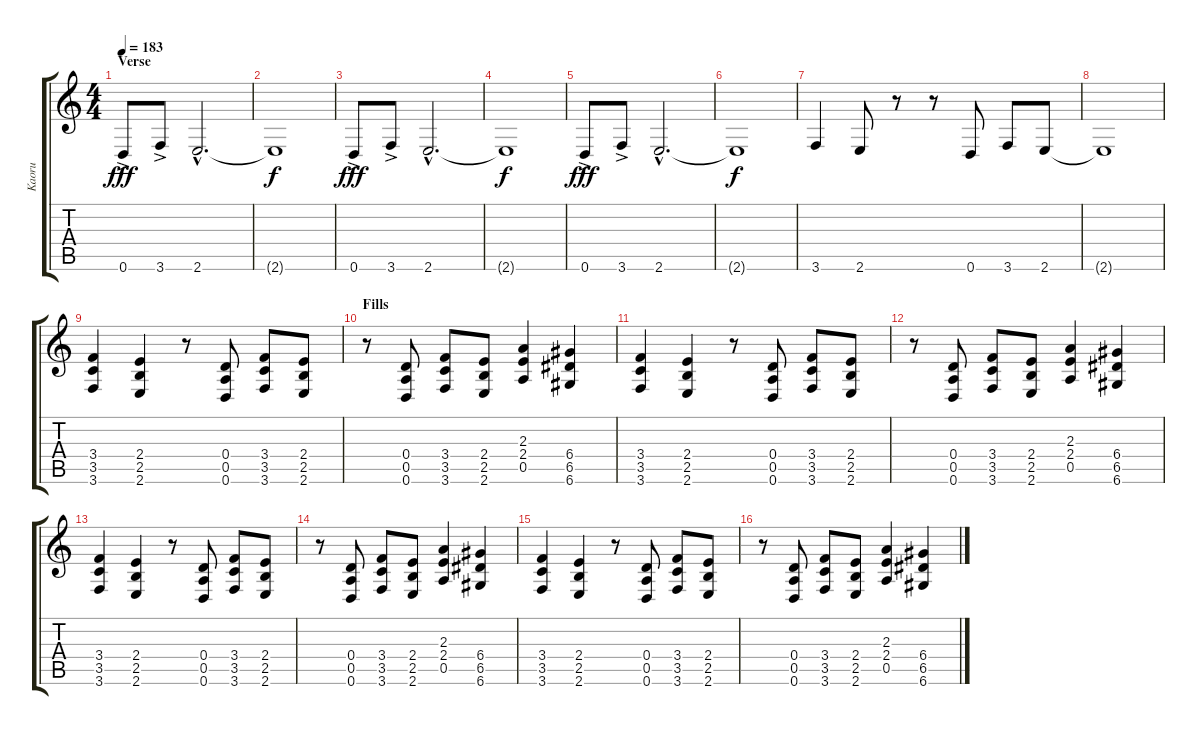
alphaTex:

\track ("Kaoru" "Kaoru") {instrument distortionguitar}
\staff {score tabs}
\tuning (E4 B3 G3 D3 A2 D2) {hide}
\ts (4 4)
\section ("" "Verse")
\tempo 183
\clef g2
\ks c
0.6{ac}.8{dy fff} 3.6{ac}.8 2.6{hac}.2{d} |
2.6{t}.1{dy f} |
0.6{ac}.8{dy fff} 3.6{ac}.8 2.6{hac}.2{d} |
2.6{t}.1{dy f} |
0.6{ac}.8{dy fff} 3.6{ac}.8 2.6{hac}.2{d} |
2.6{t}.1{dy f} |
3.6.4 2.6.8 r.8 r.8 0.6.8 3.6.8 2.6.8 |
2.6{t}.1 |
(3.4 3.5 3.6).4{balance 0} (2.4 2.5 2.6).4 r.8 (0.4 0.5 0.6).8 (3.4 3.5 3.6).8 (2.4 2.5 2.6).8 |
\section ("" "Fills ")
r.8 (0.4 0.5 0.6).8 (3.4 3.5 3.6).8 (2.4 2.5 2.6).8 (2.3 2.4 0.5).4 (6.4 6.5 6.6).4 |
(3.4 3.5 3.6).4 (2.4 2.5 2.6).4 r.8 (0.4 0.5 0.6).8 (3.4 3.5 3.6).8 (2.4 2.5 2.6).8 |
r.8 (0.4 0.5 0.6).8 (3.4 3.5 3.6).8 (2.4 2.5 2.6).8 (2.3 2.4 0.5).4 (6.4 6.5 6.6).4 |
(3.4 3.5 3.6).4 (2.4 2.5 2.6).4 r.8 (0.4 0.5 0.6).8 (3.4 3.5 3.6).8 (2.4 2.5 2.6).8 |
r.8 (0.4 0.5 0.6).8 (3.4 3.5 3.6).8 (2.4 2.5 2.6).8 (2.3 2.4 0.5).4 (6.4 6.5 6.6).4 |
(3.4 3.5 3.6).4 (2.4 2.5 2.6).4 r.8 (0.4 0.5 0.6).8 (3.4 3.5 3.6).8 (2.4 2.5 2.6).8 |
r.8 (0.4 0.5 0.6).8 (3.4 3.5 3.6).8 (2.4 2.5 2.6).8 (2.3 2.4 0.5).4 (6.4 6.5 6.6).4
